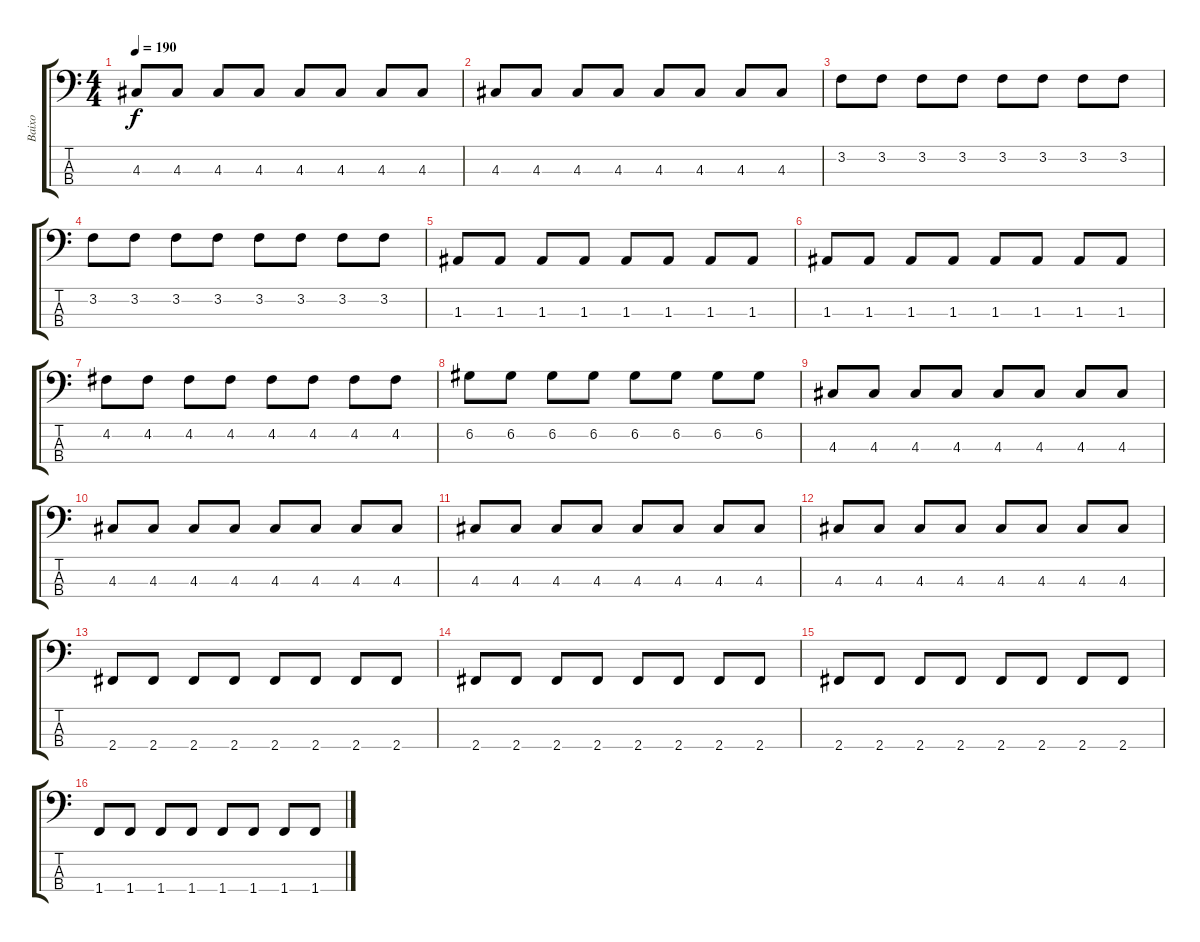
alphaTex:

\track ("Baixo" "Baixo") {instrument electricbasspick}
\staff {score tabs}
\tuning (G2 D2 A1 E1) {hide}
\ts (4 4)
\tempo 190
\clef f4
\ks c
4.3.8{dy f} 4.3.8 4.3.8 4.3.8 4.3.8 4.3.8 4.3.8 4.3.8 |
4.3.8 4.3.8 4.3.8 4.3.8 4.3.8 4.3.8 4.3.8 4.3.8 |
3.2.8 3.2.8 3.2.8 3.2.8 3.2.8 3.2.8 3.2.8 3.2.8 |
3.2.8 3.2.8 3.2.8 3.2.8 3.2.8 3.2.8 3.2.8 3.2.8 |
1.3.8 1.3.8 1.3.8 1.3.8 1.3.8 1.3.8 1.3.8 1.3.8 |
1.3.8 1.3.8 1.3.8 1.3.8 1.3.8 1.3.8 1.3.8 1.3.8 |
4.2.8 4.2.8 4.2.8 4.2.8 4.2.8 4.2.8 4.2.8 4.2.8 |
6.2.8 6.2.8 6.2.8 6.2.8 6.2.8 6.2.8 6.2.8 6.2.8 |
4.3.8 4.3.8 4.3.8 4.3.8 4.3.8 4.3.8 4.3.8 4.3.8 |
4.3.8 4.3.8 4.3.8 4.3.8 4.3.8 4.3.8 4.3.8 4.3.8 |
4.3.8 4.3.8 4.3.8 4.3.8 4.3.8 4.3.8 4.3.8 4.3.8 |
4.3.8 4.3.8 4.3.8 4.3.8 4.3.8 4.3.8 4.3.8 4.3.8 |
2.4.8 2.4.8 2.4.8 2.4.8 2.4.8 2.4.8 2.4.8 2.4.8 |
2.4.8 2.4.8 2.4.8 2.4.8 2.4.8 2.4.8 2.4.8 2.4.8 |
2.4.8 2.4.8 2.4.8 2.4.8 2.4.8 2.4.8 2.4.8 2.4.8 |
1.4.8 1.4.8 1.4.8 1.4.8 1.4.8 1.4.8 1.4.8 1.4.8
